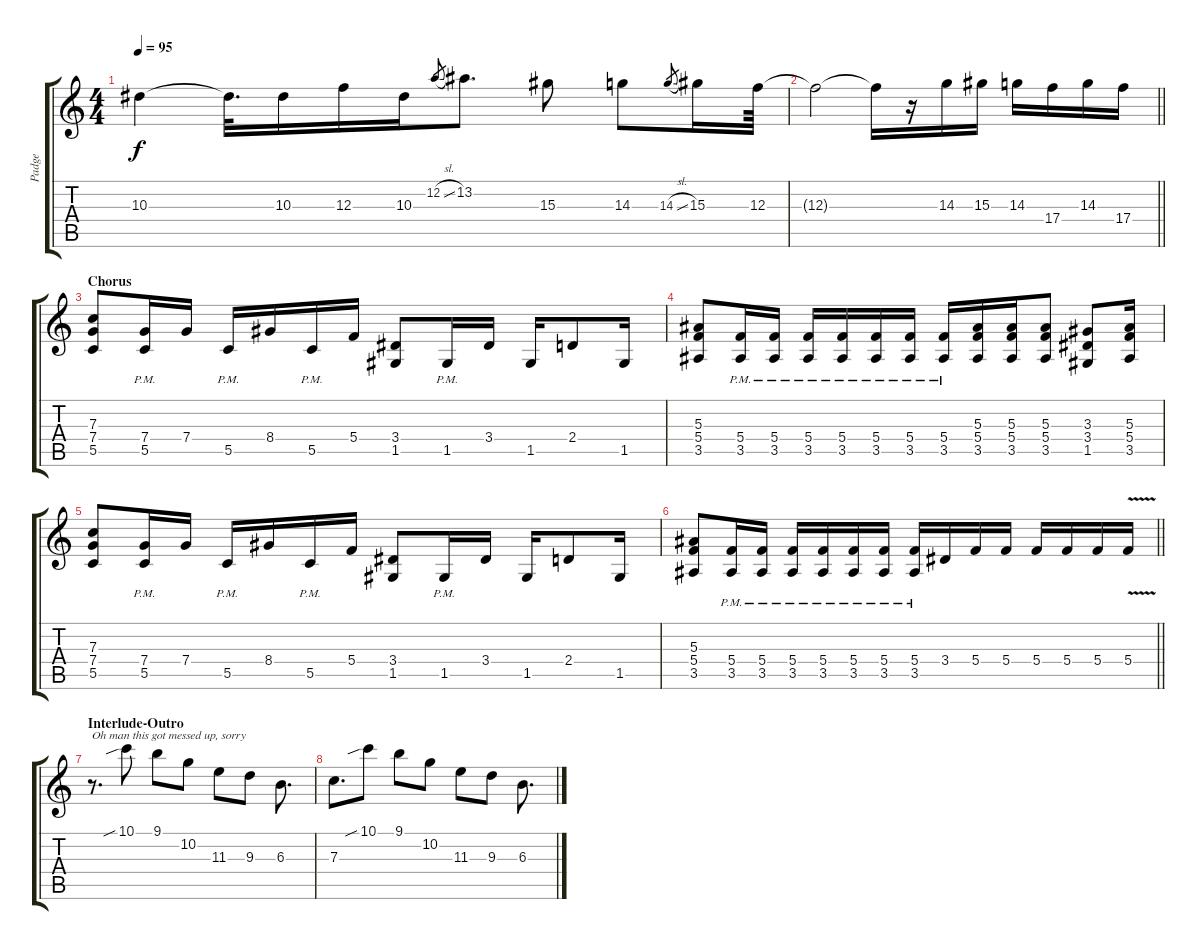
\track ("Padge" "Padge") {instrument distortionguitar}
\staff {score tabs}
\tuning (D4 A3 F3 C3 G2 C2) {hide}
\ts (4 4)
\tempo 95
\clef g2
\ks c
10.3.4{dy f} 10.3{t}.32{d} 10.3.16 12.3.16 10.3.16 12.2{sl}.8{gr} 13.2.8{d} 15.3.8 14.3.8 14.3{sl}.8{gr} 15.3.16 12.3.64 |
\barLineRight lightlight
12.3{t}.2 12.3{t}.16 r.16 14.3.16 15.3.16 14.3.16 17.4.16 14.3.16 17.4.16 |
\section ("" "Chorus")
(7.3 7.4 5.5).8 (7.4{pm} 5.5{pm}).16 7.4.16 5.5{pm}.16 8.4.16 5.5{pm}.16 5.4.16 (3.4 1.5).8 1.5{pm}.16 3.4.16 1.5.16 2.4.8 1.5.16 |
(5.3 5.4 3.5).8 (5.4{pm} 3.5{pm}).16 (5.4{pm} 3.5{pm}).16 (5.4{pm} 3.5{pm}).16 (5.4{pm} 3.5{pm}).16 (5.4{pm} 3.5{pm}).16 (5.4{pm} 3.5{pm}).16 (5.4{pm} 3.5{pm}).16 (5.3 5.4 3.5).16 (5.3 5.4 3.5).16 (5.3 5.4 3.5).8 (3.3 3.4 1.5).8 (5.3 5.4 3.5).16 |
(7.3 7.4 5.5).8 (7.4{pm} 5.5{pm}).16 7.4.16 5.5{pm}.16 8.4.16 5.5{pm}.16 5.4.16 (3.4 1.5).8 1.5{pm}.16 3.4.16 1.5.16 2.4.8 1.5.16 |
\barLineRight lightlight
(5.3 5.4 3.5).8 (5.4{pm} 3.5{pm}).16 (5.4{pm} 3.5{pm}).16 (5.4{pm} 3.5{pm}).16 (5.4{pm} 3.5{pm}).16 (5.4{pm} 3.5{pm}).16 (5.4{pm} 3.5{pm}).16 (5.4{pm} 3.5{pm}).16 3.4.16 5.4.16 5.4.16 5.4.16 5.4.16 5.4.16 5.4{v}.16 |
\section ("" "Interlude-Outro")
r.8{d txt "Oh man this got messed up, sorry"} 10.1{sib}.8 9.1.8 10.2.8 11.3.8 9.3.8 6.3.8{d} |
7.3.8{d} 10.1{sib}.8 9.1.8 10.2.8 11.3.8 9.3.8 6.3.8{d}
